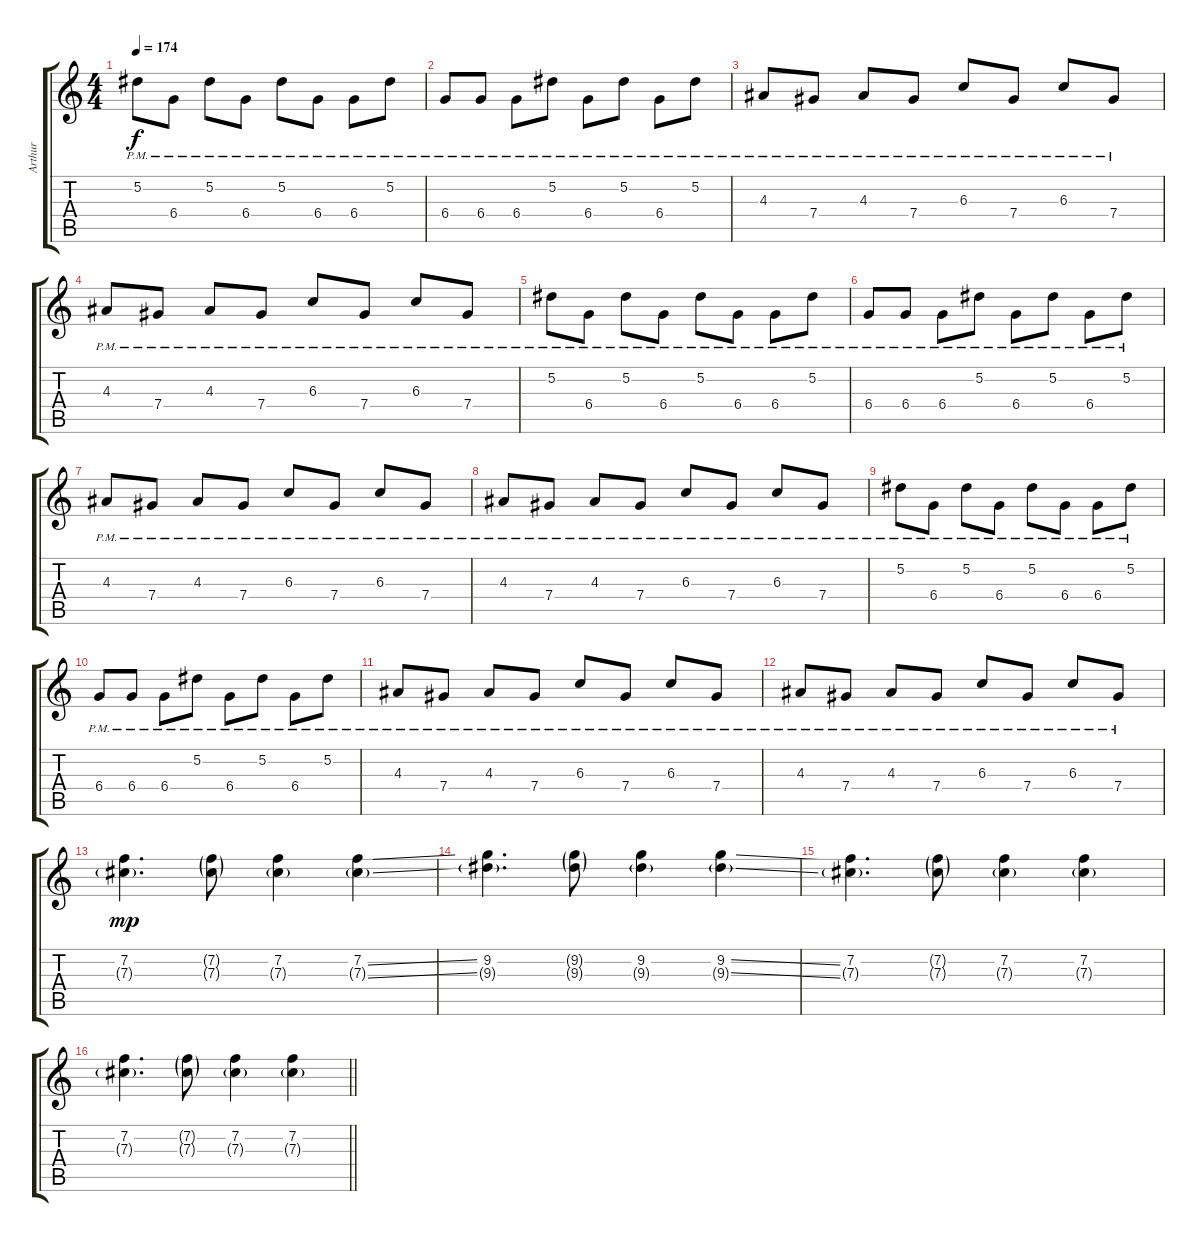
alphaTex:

\track ("Arthur" "Arthur") {instrument distortionguitar}
\staff {score tabs}
\tuning (Eb4 Bb3 Gb3 Db3 Ab2 Eb2) {hide}
\ts (4 4)
\tempo 174
\clef g2
\ks c
5.2{pm}.8{dy f} 6.4{pm}.8 5.2{pm}.8 6.4{pm}.8 5.2{pm}.8 6.4{pm}.8 6.4{pm}.8 5.2{pm}.8 |
6.4{pm}.8 6.4{pm}.8 6.4{pm}.8 5.2{pm}.8 6.4{pm}.8 5.2{pm}.8 6.4{pm}.8 5.2{pm}.8 |
4.3{pm}.8 7.4{pm}.8 4.3{pm}.8 7.4{pm}.8 6.3{pm}.8 7.4{pm}.8 6.3{pm}.8 7.4{pm}.8 |
4.3{pm}.8 7.4{pm}.8 4.3{pm}.8 7.4{pm}.8 6.3{pm}.8 7.4{pm}.8 6.3{pm}.8 7.4{pm}.8 |
5.2{pm}.8 6.4{pm}.8 5.2{pm}.8 6.4{pm}.8 5.2{pm}.8 6.4{pm}.8 6.4{pm}.8 5.2{pm}.8 |
6.4{pm}.8 6.4{pm}.8 6.4{pm}.8 5.2{pm}.8 6.4{pm}.8 5.2{pm}.8 6.4{pm}.8 5.2{pm}.8 |
4.3{pm}.8 7.4{pm}.8 4.3{pm}.8 7.4{pm}.8 6.3{pm}.8 7.4{pm}.8 6.3{pm}.8 7.4{pm}.8 |
4.3{pm}.8 7.4{pm}.8 4.3{pm}.8 7.4{pm}.8 6.3{pm}.8 7.4{pm}.8 6.3{pm}.8 7.4{pm}.8 |
5.2{pm}.8 6.4{pm}.8 5.2{pm}.8 6.4{pm}.8 5.2{pm}.8 6.4{pm}.8 6.4{pm}.8 5.2{pm}.8 |
6.4{pm}.8 6.4{pm}.8 6.4{pm}.8 5.2{pm}.8 6.4{pm}.8 5.2{pm}.8 6.4{pm}.8 5.2{pm}.8 |
4.3{pm}.8 7.4{pm}.8 4.3{pm}.8 7.4{pm}.8 6.3{pm}.8 7.4{pm}.8 6.3{pm}.8 7.4{pm}.8 |
4.3{pm}.8 7.4{pm}.8 4.3{pm}.8 7.4{pm}.8 6.3{pm}.8 7.4{pm}.8 6.3{pm}.8 7.4{pm}.8 |
(7.2 7.3{g}).4{d dy mp volume 7 instrument distortionguitar} (7.2{g} 7.3{g}).8 (7.2 7.3{g}).4 (7.2{ss} 7.3{ss g}).4 |
(9.2 9.3{g}).4{d} (9.2{g} 9.3{g}).8 (9.2 9.3{g}).4 (9.2{ss} 9.3{ss g}).4 |
(7.2 7.3{g}).4{d} (7.2{g} 7.3{g}).8 (7.2 7.3{g}).4 (7.2 7.3{g}).4 |
\barLineRight lightlight
(7.2 7.3{g}).4{d} (7.2{g} 7.3{g}).8 (7.2 7.3{g}).4 (7.2 7.3{g}).4
